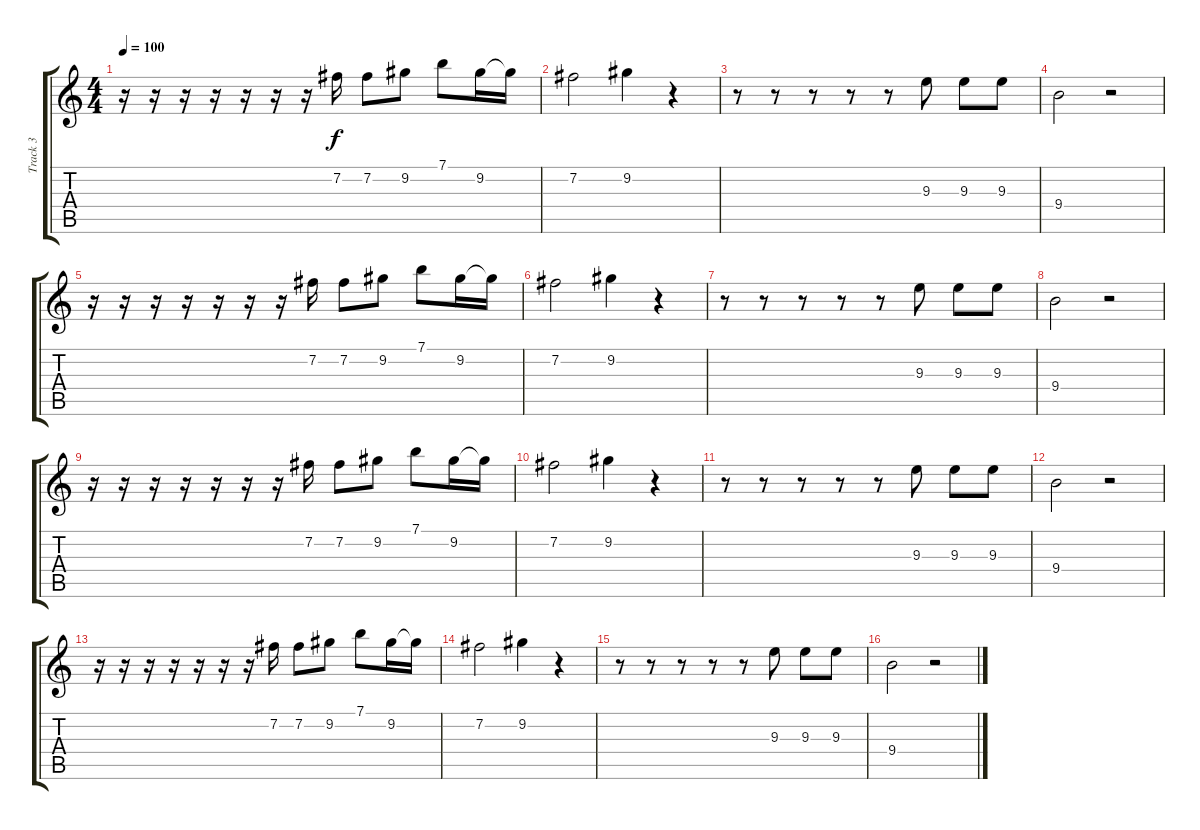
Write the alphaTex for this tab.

\track ("Track 3" "Track 3") {instrument overdrivenguitar}
\staff {score tabs}
\tuning (E4 B3 G3 D3 A2 E2) {hide}
\ts (4 4)
\tempo 100
\clef g2
\ks c
r.16{dy f} r.16 r.16 r.16 r.16 r.16 r.16 7.2.16 7.2.8 9.2.8 7.1.8 9.2.16 9.2{t}.16 |
7.2.2 9.2.4 r.4 |
r.8 r.8 r.8 r.8 r.8 9.3.8 9.3.8 9.3.8 |
9.4.2 r.2 |
r.16 r.16 r.16 r.16 r.16 r.16 r.16 7.2.16 7.2.8 9.2.8 7.1.8 9.2.16 9.2{t}.16 |
7.2.2 9.2.4 r.4 |
r.8 r.8 r.8 r.8 r.8 9.3.8 9.3.8 9.3.8 |
9.4.2 r.2 |
r.16 r.16 r.16 r.16 r.16 r.16 r.16 7.2.16 7.2.8 9.2.8 7.1.8 9.2.16 9.2{t}.16 |
7.2.2 9.2.4 r.4 |
r.8 r.8 r.8 r.8 r.8 9.3.8 9.3.8 9.3.8 |
9.4.2 r.2 |
r.16 r.16 r.16 r.16 r.16 r.16 r.16 7.2.16 7.2.8 9.2.8 7.1.8 9.2.16 9.2{t}.16 |
7.2.2 9.2.4 r.4 |
r.8 r.8 r.8 r.8 r.8 9.3.8 9.3.8 9.3.8 |
9.4.2 r.2
